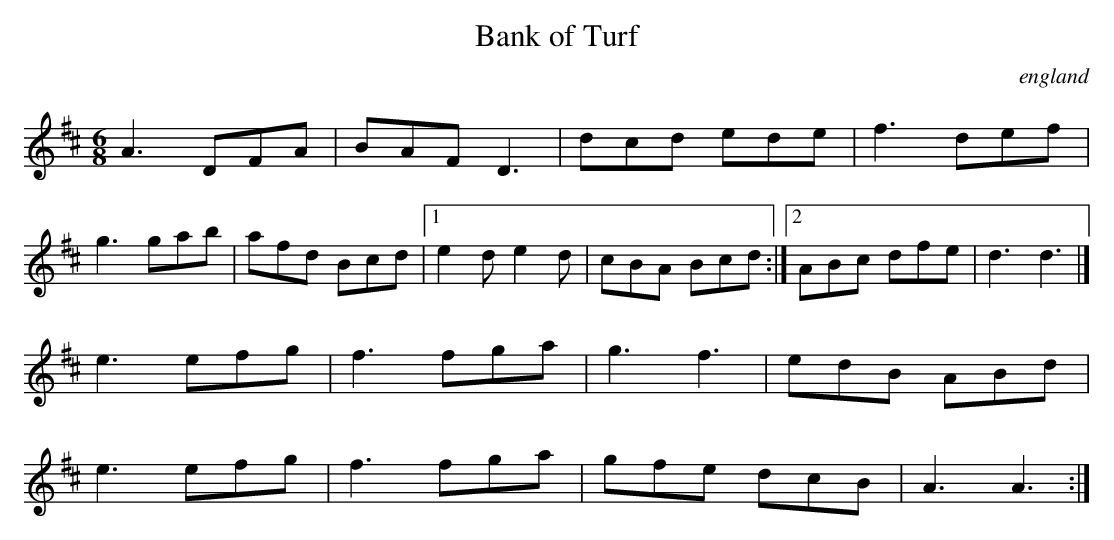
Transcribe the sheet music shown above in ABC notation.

X:1
T:Bank of Turf
O:england
M:6/8
L:1/8
K:D Major
A3 DFA|BAF D3|dcd ede|f3 def|
g3 gab|afd Bcd|[1 e2d e2d|cBA Bcd:|[2 ABc dfe|d3 d3|]
e3 efg|f3 fga|g3 f3|edB ABd|
e3 efg|f3 fga|gfe dcB|A3 A3:|
